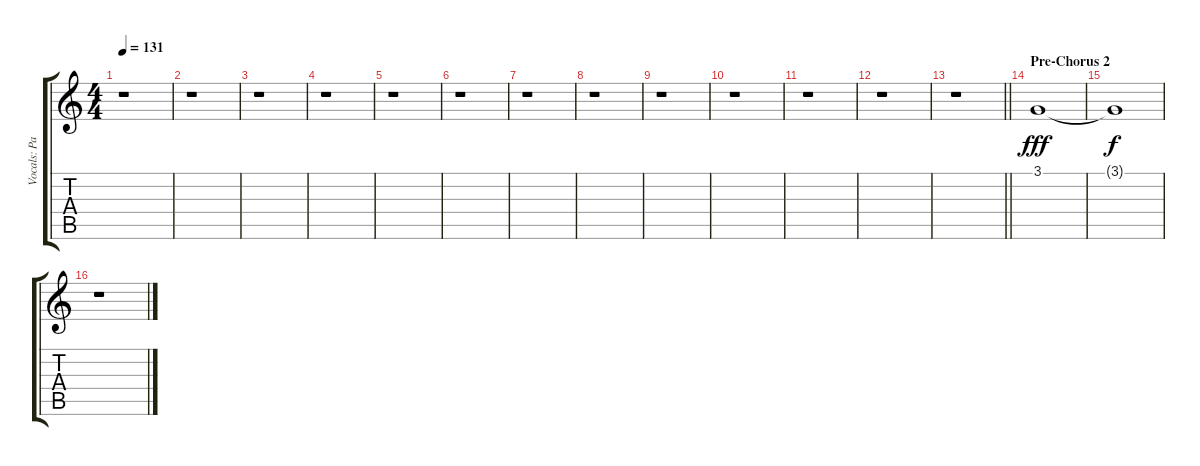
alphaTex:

\track ("Vocals: Paul Rodgers" "Vocals: Pa") {instrument voiceoohs}
\staff {score tabs}
\tuning (E4 B3 G3 D3 A2 E2) {hide}
\ts (4 4)
\tempo 131
\clef g2
\ks c
r.1{dy f} |
r.1 |
r.1 |
r.1 |
r.1 |
r.1 |
r.1 |
r.1 |
r.1 |
r.1 |
r.1 |
r.1 |
\barLineRight lightlight
r.1 |
\section ("" "Pre-Chorus 2")
3.1.1{dy fff} |
3.1{t}.1{dy f} |
r.1
